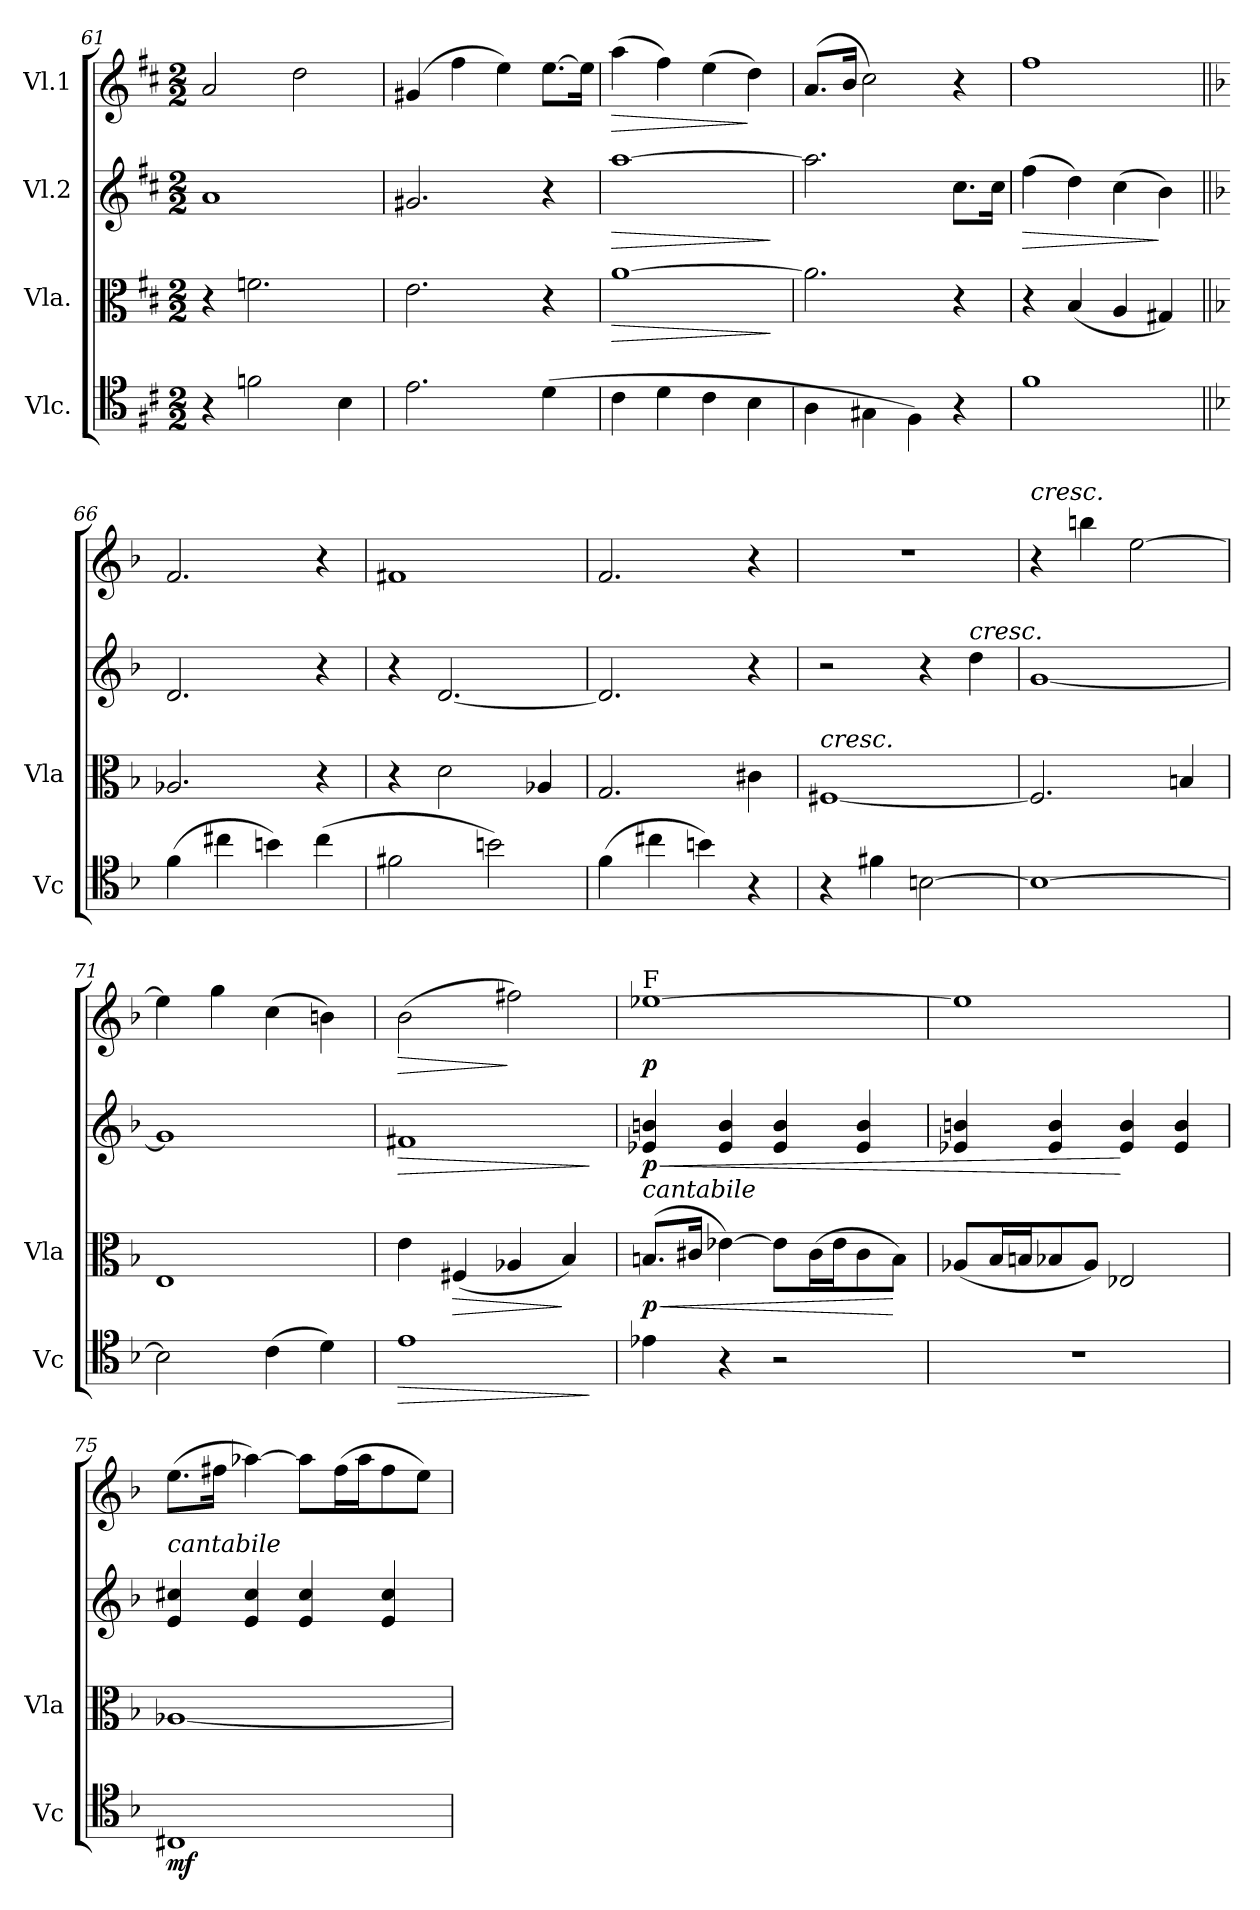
**kern	**dynam	**kern	**dynam	**kern	**dynam	**kern	**dynam
*part4	*part4	*part3	*part3	*part2	*part2	*part1	*part1
*staff4	*staff4	*staff3	*staff3	*staff2	*staff2	*staff1	*staff1
*I"Vlc.	*	*I"Vla.	*	*I"Vl.2	*	*I"Vl.1	*
*I'Vc	*	*I'Vla	*	*	*	*	*
*clefC4	*	*clefC3	*	*clefG2	*	*clefG2	*
*k[f#c#]	*	*k[f#c#]	*	*k[f#c#]	*	*k[f#c#]	*
*M2/2	*	*M2/2	*	*M2/2	*	*M2/2	*
=61	=61	=61	=61	=61	=61	=61	=61
4r	.	4r	.	1a	.	2a/	.
2fn\	.	2.fn\	.	.	.	.	.
.	.	.	.	.	.	2dd\	.
4B\	.	.	.	.	.	.	.
=62	=62	=62	=62	=62	=62	=62	=62
2.e\	.	2.e\	.	2.g#X/	.	(4g#X/	.
.	.	.	.	.	.	4ff#\	.
.	.	.	.	.	.	4ee\)	.
(4d\	.	4r	.	4r	.	[8.ee\L	.
.	.	.	.	.	.	16ee\Jk]	.
=63	=63	=63	=63	=63	=63	=63	=63
!	!	!	!LO:HP:b	!	!LO:HP:b	!	!LO:HP:b
4c#\	.	[1a	>	[1aa	>	(4aa\	>
4d\	.	.	.	.	.	4ff#\)	.
4c#\	.	.	.	.	.	(4ee\	.
4B\	.	.	.	.	.	4dd\)	]
.	.	.	]	.	]	.	.
=64	=64	=64	=64	=64	=64	=64	=64
4A\	.	2.a\]	.	2.aa\]	.	(8.a/L	.
.	.	.	.	.	.	16b/Jk	.
4G#X\	.	.	.	.	.	2cc#\)	.
4F#\)	.	.	.	.	.	.	.
4r	.	4r	.	8.cc#\L	.	4r	.
.	.	.	.	16cc#\Jk	.	.	.
=65	=65	=65	=65	=65	=65	=65	=65
!	!	!	!	!	!LO:HP:b	!	!
1f#	.	4r	.	(4ff#\	>	1ff#	.
.	.	(4B/	.	4dd\)	.	.	.
.	.	4A/	.	(4cc#\	.	.	.
.	.	4G#X/)	.	4b\)	]	.	.
!!LO:LB:g=z
=66||	=66||	=66||	=66||	=66||	=66||	=66||	=66||
*k[b-]	*	*k[b-]	*	*k[b-]	*	*k[b-]	*
(4f\	.	2.A-X/	.	2.d/	.	2.f/	.
4cc#X\	.	.	.	.	.	.	.
4bn\)	.	.	.	.	.	.	.
(4cc#\	.	4r	.	4r	.	4r	.
=67	=67	=67	=67	=67	=67	=67	=67
2f#X\	.	4r	.	4r	.	1f#X	.
.	.	2d\	.	[2.d/	.	.	.
2bn\)	.	.	.	.	.	.	.
.	.	4A-X/	.	.	.	.	.
=68	=68	=68	=68	=68	=68	=68	=68
(4f\	.	2.G/	.	2.d/]	.	2.f/	.
4cc#X\	.	.	.	.	.	.	.
4bn\)	.	.	.	.	.	.	.
4r	.	4c#X\	.	4r	.	4r	.
=69	=69	=69	=69	=69	=69	=69	=69
!	!	!LO:TX:a:i:t=cresc.	!	!	!	!	!
4r	.	[1F#X	.	2r	.	1r	.
4f#X\	.	.	.	.	.	.	.
[2Bn\	.	.	.	4r	.	.	.
!	!	!	!	!LO:TX:a:i:t=cresc.	!	!	!
.	.	.	.	4dd\	.	.	.
=70	=70	=70	=70	=70	=70	=70	=70
!	!	!	!	!	!	!LO:TX:a:i:t=cresc.	!
1B_	.	2.F#/]	.	[1g	.	4r	.
.	.	.	.	.	.	4bbn\	.
.	.	.	.	.	.	[2ee\	.
.	.	4Bn/	.	.	.	.	.
=71	=71	=71	=71	=71	=71	=71	=71
2B\]	.	1E	.	1g]	.	4ee\]	.
.	.	.	.	.	.	4gg\	.
(4c\	.	.	.	.	.	(4cc\	.
4d\)	.	.	.	.	.	4bn\)	.
!!LO:PB:g=z
=72	=72	=72	=72	=72	=72	=72	=72
!	!LO:HP:b	!	!	!	!LO:HP:b	!	!LO:HP:b
1e	>	4e\	.	1f#X	>	(2b-\	>
!	!	!	!LO:HP:b	!	!	!	!
.	.	(4F#X/	>	.	.	.	.
.	.	4A-X/	.	.	.	2ff#X\)	]
.	.	4B-/)	]	.	.	.	.
.	]	.	.	.	]	.	.
=73	=73	=73	=73	=73	=73	=73	=73
!	!	!	!	!	!	!LO:TX:a:t=F	!
!	!	!LO:TX:a:i:t=cantabile	!	!	!	!	!
!	!	!	!LO:HP:b	!	!LO:HP:b	!	!
!	!	!	!LO:DY:n=1:b	!	!LO:DY:n=1:b	!	!LO:DY:b
4e-X\	.	(8.Bn/L	< p	4e-X/ 4bn/	< p	[1ee-X	p
.	.	16c#X/Jk	.	.	.	.	.
4r	.	[4e-X\)	.	4e-/ 4b/	.	.	.
2r	.	8e-\L]	.	4e-/ 4b/	.	.	.
.	.	(16c#\L	.	.	.	.	.
.	.	16e-\J	.	.	.	.	.
.	.	8c#\	.	4e-/ 4b/	.	.	.
.	.	8B\J)	[	.	.	.	.
=74	=74	=74	=74	=74	=74	=74	=74
1r	.	(8A-X/L	.	4e-X/ 4bn/	.	1ee-]	.
.	.	16B-/L	.	.	.	.	.
.	.	16Bn/J	.	.	.	.	.
.	.	8B-X/	.	4e-/ 4b/	.	.	.
.	.	8A-/J)	.	.	.	.	.
.	.	2E-X/	.	4e-/ 4b/	[	.	.
.	.	.	.	4e-/ 4b/	.	.	.
!!LO:LB:g=z
=75	=75	=75	=75	=75	=75	=75	=75
!	!	!	!	!LO:TX:a:i:t=cantabile	!	!	!
!	!LO:DY:b	!	!	!	!	!	!
1C#X	mf	[1A-X	.	4e/ 4cc#X/	.	(8.ee\L	.
.	.	.	.	.	.	16ff#X\Jk	.
.	.	.	.	4e/ 4cc#/	.	[4aa-X\)	.
.	.	.	.	4e/ 4cc#/	.	8aa-\L]	.
.	.	.	.	.	.	(16ff#\L	.
.	.	.	.	.	.	16aa-\J	.
.	.	.	.	4e/ 4cc#/	.	8ff#\	.
.	.	.	.	.	.	8ee\J)	.
=	=	=	=	=	=	=	=
*-	*-	*-	*-	*-	*-	*-	*-
